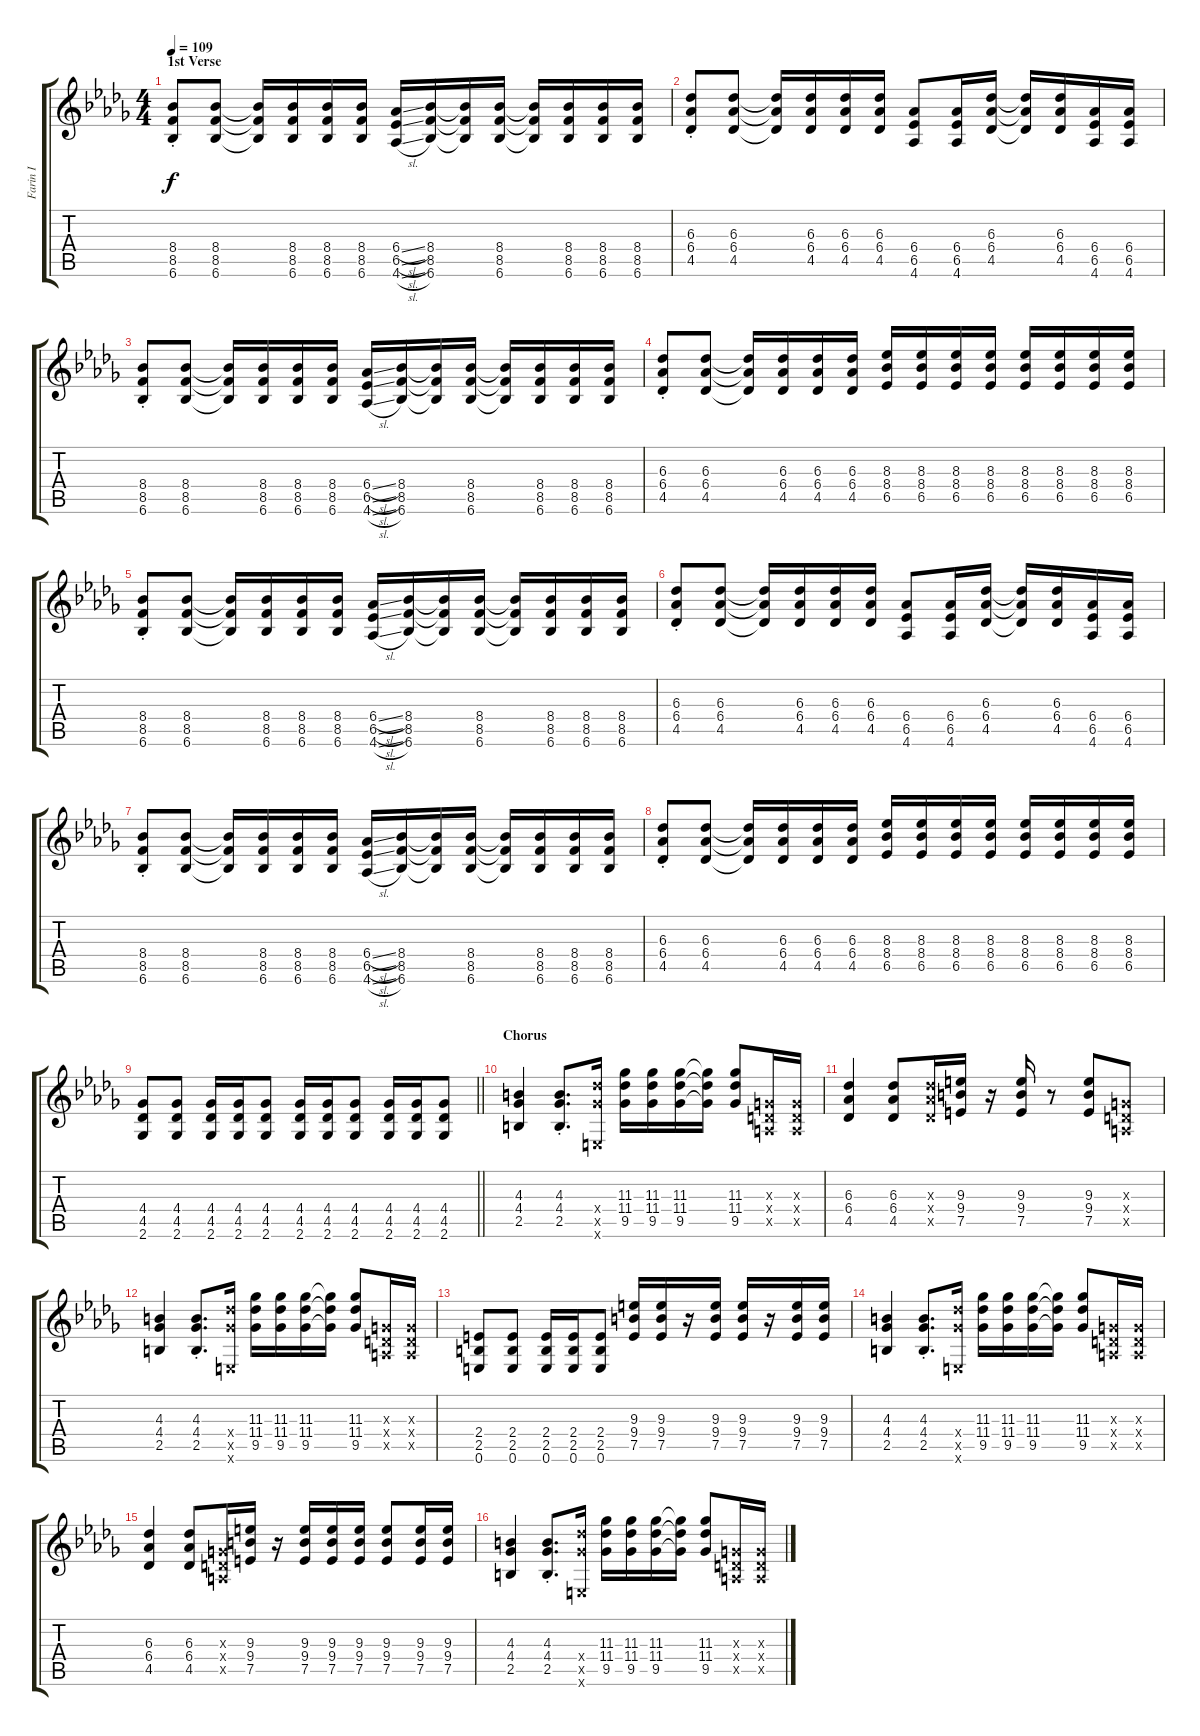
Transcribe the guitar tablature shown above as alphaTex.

\track ("Farin I" "Farin I") {instrument distortionguitar}
\staff {score tabs}
\tuning (E4 B3 G3 D3 A2 E2) {hide}
\ts (4 4)
\section ("" "1st Verse")
\tempo 109
\clef g2
\ks bbminor
(8.4{st} 8.5{st} 6.6{st}).8{dy f volume 13} (8.4 8.5 6.6).8 (8.4{t} 8.5{t} 6.6{t}).16 (8.4 8.5 6.6).16 (8.4 8.5 6.6).16 (8.4 8.5 6.6).16 (6.4{sl} 6.5{sl} 4.6{sl}).16 (8.4 8.5 6.6).16 (8.4{t} 8.5{t} 6.6{t}).16 (8.4 8.5 6.6).16 (8.4{t} 8.5{t} 6.6{t}).16 (8.4 8.5 6.6).16 (8.4 8.5 6.6).16 (8.4 8.5 6.6).16 |
(6.3{st} 6.4{st} 4.5{st}).8 (6.3 6.4 4.5).8 (6.3{t} 6.4{t} 4.5{t}).16 (6.3 6.4 4.5).16 (6.3 6.4 4.5).16 (6.3 6.4 4.5).16 (6.4 6.5 4.6).8 (6.4 6.5 4.6).16 (6.3 6.4 4.5).16 (6.3{t} 6.4{t} 4.5{t}).16 (6.3 6.4 4.5).16 (6.4 6.5 4.6).16 (6.4 6.5 4.6).16 |
(8.4{st} 8.5{st} 6.6{st}).8 (8.4 8.5 6.6).8 (8.4{t} 8.5{t} 6.6{t}).16 (8.4 8.5 6.6).16 (8.4 8.5 6.6).16 (8.4 8.5 6.6).16 (6.4{sl} 6.5{sl} 4.6{sl}).16 (8.4 8.5 6.6).16 (8.4{t} 8.5{t} 6.6{t}).16 (8.4 8.5 6.6).16 (8.4{t} 8.5{t} 6.6{t}).16 (8.4 8.5 6.6).16 (8.4 8.5 6.6).16 (8.4 8.5 6.6).16 |
(6.3{st} 6.4{st} 4.5{st}).8 (6.3 6.4 4.5).8 (6.3{t} 6.4{t} 4.5{t}).16 (6.3 6.4 4.5).16 (6.3 6.4 4.5).16 (6.3 6.4 4.5).16 (8.3 8.4 6.5).16 (8.3 8.4 6.5).16 (8.3 8.4 6.5).16 (8.3 8.4 6.5).16 (8.3 8.4 6.5).16 (8.3 8.4 6.5).16 (8.3 8.4 6.5).16 (8.3 8.4 6.5).16 |
(8.4{st} 8.5{st} 6.6{st}).8 (8.4 8.5 6.6).8 (8.4{t} 8.5{t} 6.6{t}).16 (8.4 8.5 6.6).16 (8.4 8.5 6.6).16 (8.4 8.5 6.6).16 (6.4{sl} 6.5{sl} 4.6{sl}).16 (8.4 8.5 6.6).16 (8.4{t} 8.5{t} 6.6{t}).16 (8.4 8.5 6.6).16 (8.4{t} 8.5{t} 6.6{t}).16 (8.4 8.5 6.6).16 (8.4 8.5 6.6).16 (8.4 8.5 6.6).16 |
(6.3{st} 6.4{st} 4.5{st}).8 (6.3 6.4 4.5).8 (6.3{t} 6.4{t} 4.5{t}).16 (6.3 6.4 4.5).16 (6.3 6.4 4.5).16 (6.3 6.4 4.5).16 (6.4 6.5 4.6).8 (6.4 6.5 4.6).16 (6.3 6.4 4.5).16 (6.3{t} 6.4{t} 4.5{t}).16 (6.3 6.4 4.5).16 (6.4 6.5 4.6).16 (6.4 6.5 4.6).16 |
(8.4{st} 8.5{st} 6.6{st}).8 (8.4 8.5 6.6).8 (8.4{t} 8.5{t} 6.6{t}).16 (8.4 8.5 6.6).16 (8.4 8.5 6.6).16 (8.4 8.5 6.6).16 (6.4{sl} 6.5{sl} 4.6{sl}).16 (8.4 8.5 6.6).16 (8.4{t} 8.5{t} 6.6{t}).16 (8.4 8.5 6.6).16 (8.4{t} 8.5{t} 6.6{t}).16 (8.4 8.5 6.6).16 (8.4 8.5 6.6).16 (8.4 8.5 6.6).16 |
(6.3{st} 6.4{st} 4.5{st}).8 (6.3 6.4 4.5).8 (6.3{t} 6.4{t} 4.5{t}).16 (6.3 6.4 4.5).16 (6.3 6.4 4.5).16 (6.3 6.4 4.5).16 (8.3 8.4 6.5).16 (8.3 8.4 6.5).16 (8.3 8.4 6.5).16 (8.3 8.4 6.5).16 (8.3 8.4 6.5).16 (8.3 8.4 6.5).16 (8.3 8.4 6.5).16 (8.3 8.4 6.5).16 |
\barLineRight lightlight
(4.4 4.5 2.6).8 (4.4 4.5 2.6).8 (4.4 4.5 2.6).16 (4.4 4.5 2.6).16 (4.4 4.5 2.6).8 (4.4 4.5 2.6).16 (4.4 4.5 2.6).16 (4.4 4.5 2.6).8 (4.4 4.5 2.6).16 (4.4 4.5 2.6).16 (4.4 4.5 2.6).8 |
\section ("" "Chorus")
(4.3 4.4 2.5).4 (4.3{st} 4.4{st} 2.5{st}).8{d} (11.4{x} 9.5{x} 0.6{x}).16 (11.3 11.4 9.5).16 (11.3 11.4 9.5).16 (11.3 11.4 9.5).16 (11.3{t} 11.4{t} 9.5{t}).16 (11.3 11.4 9.5).8 (0.3{x} 0.4{x} 0.5{x}).16 (0.3{x} 0.4{x} 0.5{x}).16 |
(6.3 6.4 4.5).4 (6.3 6.4 4.5).8 (6.3{x} 6.4{x} 4.5{x}).16 (9.3 9.4 7.5).16 r.16 (9.3 9.4 7.5).16 r.8 (9.3 9.4 7.5).8 (0.3{x} 0.4{x} 0.5{x}).8 |
(4.3 4.4 2.5).4 (4.3{st} 4.4{st} 2.5{st}).8{d} (11.4{x} 9.5{x} 0.6{x}).16 (11.3 11.4 9.5).16 (11.3 11.4 9.5).16 (11.3 11.4 9.5).16 (11.3{t} 11.4{t} 9.5{t}).16 (11.3 11.4 9.5).8 (0.3{x} 0.4{x} 0.5{x}).16 (0.3{x} 0.4{x} 0.5{x}).16 |
(2.4 2.5 0.6).8 (2.4 2.5 0.6).8 (2.4 2.5 0.6).16 (2.4 2.5 0.6).16 (2.4 2.5 0.6).8 (9.3 9.4 7.5).16 (9.3 9.4 7.5).16 r.16 (9.3 9.4 7.5).16 (9.3 9.4 7.5).16 r.16 (9.3 9.4 7.5).16 (9.3 9.4 7.5).16 |
(4.3 4.4 2.5).4 (4.3{st} 4.4{st} 2.5{st}).8{d} (11.4{x} 9.5{x} 0.6{x}).16 (11.3 11.4 9.5).16 (11.3 11.4 9.5).16 (11.3 11.4 9.5).16 (11.3{t} 11.4{t} 9.5{t}).16 (11.3 11.4 9.5).8 (0.3{x} 0.4{x} 0.5{x}).16 (0.3{x} 0.4{x} 0.5{x}).16 |
(6.3 6.4 4.5).4 (6.3 6.4 4.5).8 (0.3{x} 0.4{x} 0.5{x}).16 (9.3 9.4 7.5).16 r.16 (9.3 9.4 7.5).16 (9.3 9.4 7.5).16 (9.3 9.4 7.5).16 (9.3 9.4 7.5).8 (9.3 9.4 7.5).16 (9.3 9.4 7.5).16 |
(4.3 4.4 2.5).4 (4.3{st} 4.4{st} 2.5{st}).8{d} (11.4{x} 9.5{x} 0.6{x}).16 (11.3 11.4 9.5).16 (11.3 11.4 9.5).16 (11.3 11.4 9.5).16 (11.3{t} 11.4{t} 9.5{t}).16 (11.3 11.4 9.5).8 (0.3{x} 0.4{x} 0.5{x}).16 (0.3{x} 0.4{x} 0.5{x}).16
